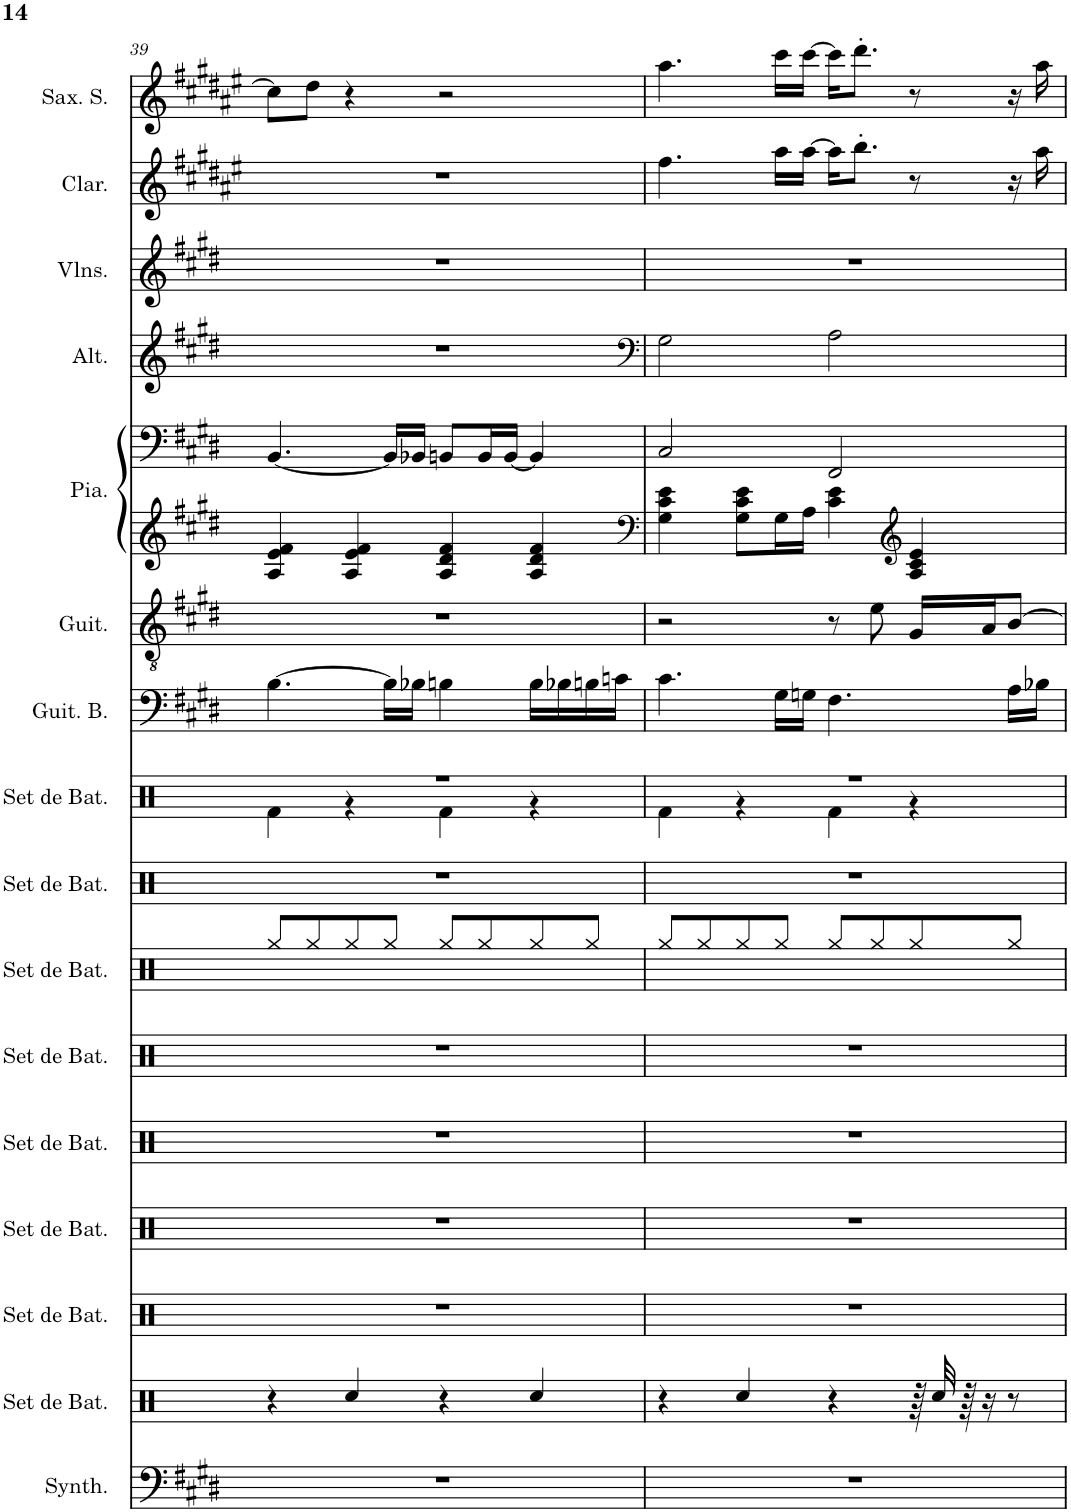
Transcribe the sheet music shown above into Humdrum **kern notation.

**kern	**kern	**kern	**kern	**kern	**kern	**kern	**kern	**kern	**kern	**kern	**kern	**kern	**kern	**kern	**kern	**kern
*part16	*part15	*part14	*part13	*part12	*part11	*part10	*part9	*part8	*part7	*part6	*part5	*part5	*part4	*part3	*part2	*part1
*staff17	*staff16	*staff15	*staff14	*staff13	*staff12	*staff11	*staff10	*staff9	*staff8	*staff7	*staff6	*staff5	*staff4	*staff3	*staff2	*staff1
*I"Synthétiseur de cuivres, synth2 | cello/EP/brass	*I"Set de batterie, snare	*I"Set de batterie, midtom	*I"Set de batterie, lowtom	*I"Set de batterie, lowesttom	*I"Set de batterie, hitom	*I"Set de batterie, hihat	*I"Set de batterie, crash	*I"Set de batterie, kick	*I"Guitare Basse, bass | synth bass	*I"Guitare Acoustique	*I"Piano, sunth4 | left   piano	*	*I"Altos	*I"Violons	*I"Clarinette	*I"Saxophone Soprano
*I'Synth.	*I'Set de Bat.	*I'Set de Bat.	*I'Set de Bat.	*I'Set de Bat.	*I'Set de Bat.	*I'Set de Bat.	*I'Set de Bat.	*I'Set de Bat.	*I'Guit. B.	*I'Guit.	*I'Pia.	*	*I'Alt.	*I'Vlns.	*I'Clar.	*I'Sax. S.
!!LO:PB:g=z
*clefF4	*clefX	*clefX	*clefX	*clefX	*clefX	*clefX	*clefX	*clefX	*clefF4	*clefGv2	*clefG2	*clefF4	*clefG2	*clefG2	*clefG2	*clefG2
*	*	*	*	*	*	*	*	*	*Trd7c12	*	*	*	*	*	*Trd1c2	*Trd1c2
*k[f#c#g#d#]	*k[]	*k[]	*k[]	*k[]	*k[]	*k[]	*k[]	*k[]	*k[f#c#g#d#]	*k[f#c#g#d#]	*k[f#c#g#d#]	*k[f#c#g#d#]	*k[f#c#g#d#]	*k[f#c#g#d#]	*k[f#c#g#d#a#e#]	*k[f#c#g#d#a#e#]
*M4/4	*M4/4	*M4/4	*M4/4	*M4/4	*M4/4	*M4/4	*M4/4	*M4/4	*M4/4	*M4/4	*M4/4	*M4/4	*M4/4	*M4/4	*M4/4	*M4/4
=39	=39	=39	=39	=39	=39	=39	=39	=39	=39	=39	=39	=39	=39	=39	=39	=39
*	*	*	*	*	*	*	*	*^	*	*	*	*	*	*	*	*
1r	4r	1r	1r	1r	1r	8Rgg/L	1r	1r	4Rf\	[4.B\	1r	4A/ 4e/ 4f#/	[4.BB/	1r	1r	1r	8cc#\L]
.	.	.	.	.	.	8Rgg/	.	.	.	.	.	.	.	.	.	.	8dd#\J
.	4Rcc/	.	.	.	.	8Rgg/	.	.	4r	.	.	4A/ 4e/ 4f#/	.	.	.	.	4r
.	.	.	.	.	.	8Rgg/J	.	.	.	16B\LL]	.	.	16BB/LL]	.	.	.	.
.	.	.	.	.	.	.	.	.	.	16B-X\JJ	.	.	16BB-X/JJ	.	.	.	.
.	4r	.	.	.	.	8Rgg/L	.	.	4Rf\	4Bn\	.	4A/ 4d#/ 4f#/	8BBn/L	.	.	.	2r
.	.	.	.	.	.	8Rgg/	.	.	.	.	.	.	16BB/L	.	.	.	.
.	.	.	.	.	.	.	.	.	.	.	.	.	[16BB/JJ	.	.	.	.
.	4Rcc/	.	.	.	.	8Rgg/	.	.	4r	16B\LL	.	4A/ 4d#/ 4f#/	4BB/]	.	.	.	.
.	.	.	.	.	.	.	.	.	.	16B-X\	.	.	.	.	.	.	.
.	.	.	.	.	.	8Rgg/J	.	.	.	16Bn\	.	.	.	.	.	.	.
.	.	.	.	.	.	.	.	.	.	16cn\JJ	.	.	.	.	.	.	.
=40	=40	=40	=40	=40	=40	=40	=40	=40	=40	=40	=40	=40	=40	=40	=40	=40	=40
*	*	*	*	*	*	*	*	*	*	*	*	*clefF4	*	*clefF4	*	*	*
1r	4r	1r	1r	1r	1r	8Rgg/L	1r	1r	4Rf\	4.c#\	2r	4G#\ 4c#\ 4e\	2C#/	2G#\	1r	4.ff#\	4.aa#\
.	.	.	.	.	.	8Rgg/	.	.	.	.	.	.	.	.	.	.	.
.	4Rcc/	.	.	.	.	8Rgg/	.	.	4r	.	.	8G#\ 8c#\ 8e\L	.	.	.	.	.
.	.	.	.	.	.	8Rgg/J	.	.	.	16G#\LL	.	16G#\L	.	.	.	16aa#\LL	16ccc#\LL
.	.	.	.	.	.	.	.	.	.	16Gn\JJ	.	16A\JJ	.	.	.	[16aa#\JJ	[16ccc#\JJ
.	4r	.	.	.	.	8Rgg/L	.	.	4Rf\	4.F#\	8r	4c#\ 4e\	2FF#/	2A\	.	16aa#\KL]	16ccc#\KL]
.	.	.	.	.	.	.	.	.	.	.	.	.	.	.	.	8.bb'\J	8.ddd#'\J
.	.	.	.	.	.	8Rgg/	.	.	.	.	8e\	.	.	.	.	.	.
*	*	*	*	*	*	*	*	*	*	*	*	*clefG2	*	*	*	*	*
.	64r	.	.	.	.	8Rgg/	.	.	4r	.	16G#/LL	4A/ 4c#/ 4e/	.	.	.	8r	8r
.	32Rcc/	.	.	.	.	.	.	.	.	.	.	.	.	.	.	.	.
.	64r	.	.	.	.	.	.	.	.	.	.	.	.	.	.	.	.
.	16r	.	.	.	.	.	.	.	.	.	16A/J	.	.	.	.	.	.
.	8r	.	.	.	.	8Rgg/J	.	.	.	16A\LL	[8B/J	.	.	.	.	16r	16r
.	.	.	.	.	.	.	.	.	.	16B-X\JJ	.	.	.	.	.	16aa#\	16aa#\
*	*	*	*	*	*	*	*	*v	*v	*	*	*	*	*	*	*	*
=	=	=	=	=	=	=	=	=	=	=	=	=	=	=	=	=
*-	*-	*-	*-	*-	*-	*-	*-	*-	*-	*-	*-	*-	*-	*-	*-	*-
